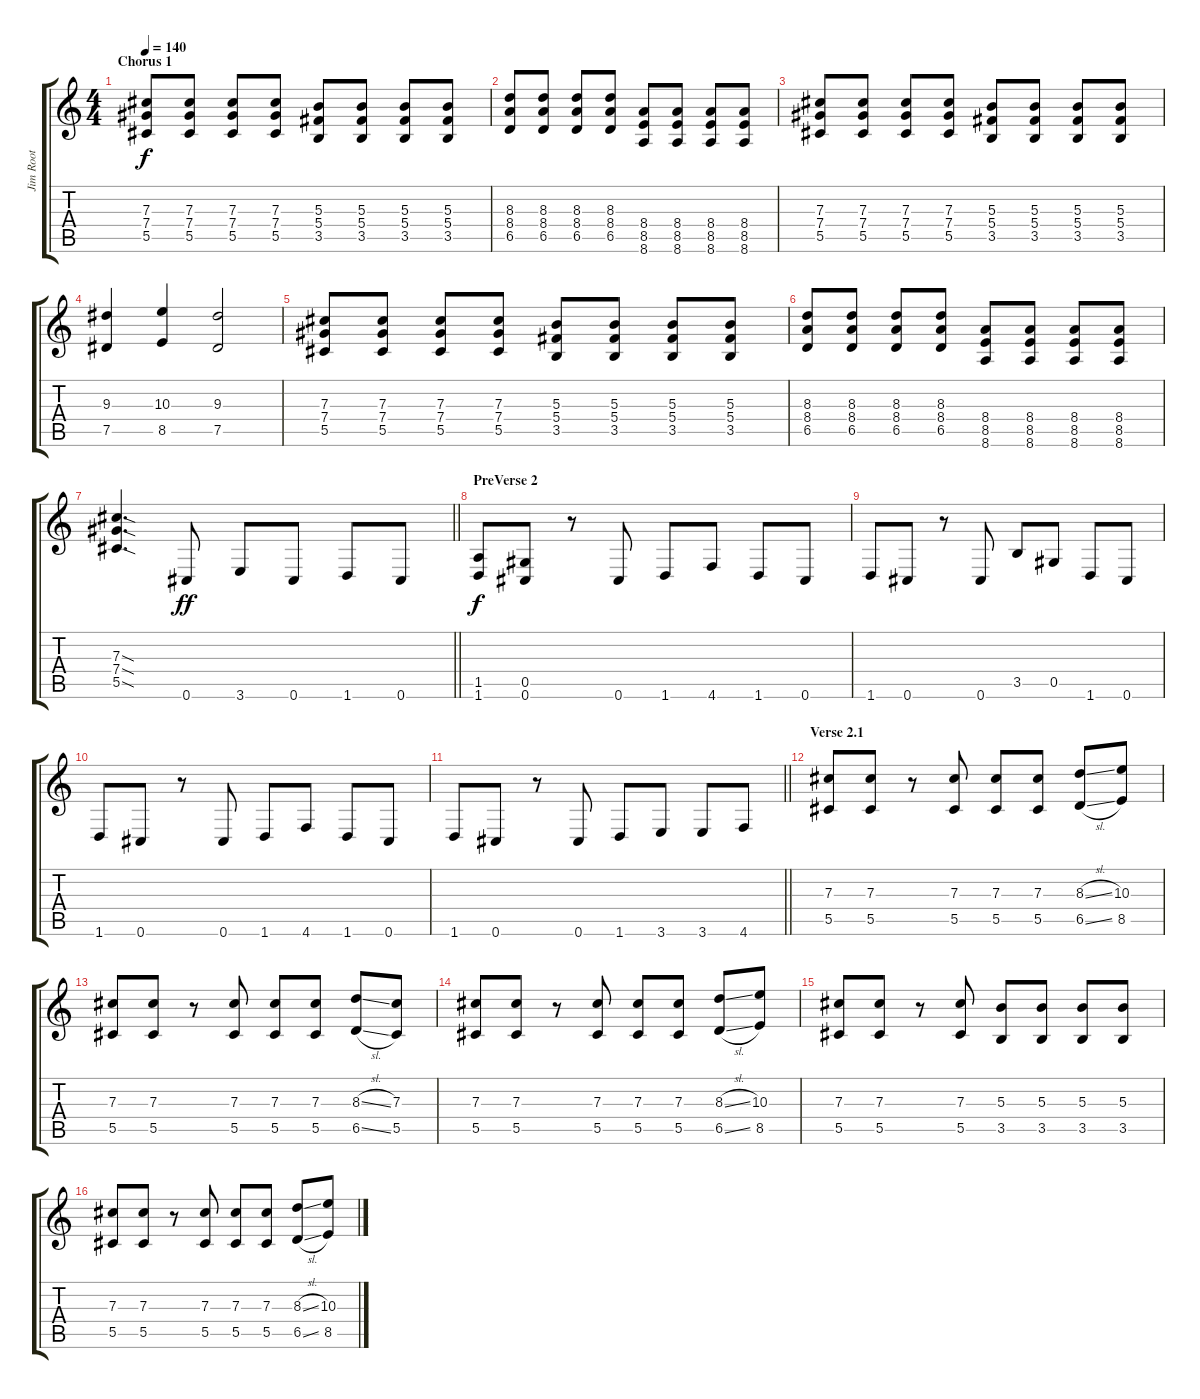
\track ("Jim Root" "Jim Root") {instrument distortionguitar}
\staff {score tabs}
\tuning (Eb4 Bb3 Gb3 Db3 Ab2 Db2) {hide}
\ts (4 4)
\section ("" "Chorus 1")
\tempo 140
\clef g2
\ks c
(7.3 7.4 5.5).8{dy f} (7.3 7.4 5.5).8 (7.3 7.4 5.5).8 (7.3 7.4 5.5).8 (5.3 5.4 3.5).8 (5.3 5.4 3.5).8 (5.3 5.4 3.5).8 (5.3 5.4 3.5).8 |
(8.3 8.4 6.5).8 (8.3 8.4 6.5).8 (8.3 8.4 6.5).8 (8.3 8.4 6.5).8 (8.4 8.5 8.6).8 (8.4 8.5 8.6).8 (8.4 8.5 8.6).8 (8.4 8.5 8.6).8 |
(7.3 7.4 5.5).8 (7.3 7.4 5.5).8 (7.3 7.4 5.5).8 (7.3 7.4 5.5).8 (5.3 5.4 3.5).8 (5.3 5.4 3.5).8 (5.3 5.4 3.5).8 (5.3 5.4 3.5).8 |
(9.3 7.5).4 (10.3 8.5).4 (9.3 7.5).2 |
(7.3 7.4 5.5).8 (7.3 7.4 5.5).8 (7.3 7.4 5.5).8 (7.3 7.4 5.5).8 (5.3 5.4 3.5).8 (5.3 5.4 3.5).8 (5.3 5.4 3.5).8 (5.3 5.4 3.5).8 |
(8.3 8.4 6.5).8 (8.3 8.4 6.5).8 (8.3 8.4 6.5).8 (8.3 8.4 6.5).8 (8.4 8.5 8.6).8 (8.4 8.5 8.6).8 (8.4 8.5 8.6).8 (8.4 8.5 8.6).8 |
\barLineRight lightlight
(7.3{sod} 7.4{sod} 5.5{sod}).4{d} 0.6.8{dy ff} 3.6.8 0.6.8 1.6.8 0.6.8 |
\section ("" "PreVerse 2")
(1.5 1.6).8{dy f volume 13} (0.5 0.6).8 r.8 0.6.8 1.6.8 4.6.8 1.6.8 0.6.8 |
1.6.8 0.6.8 r.8 0.6.8 3.5.8 0.5.8 1.6.8 0.6.8 |
1.6.8 0.6.8 r.8 0.6.8 1.6.8 4.6.8 1.6.8 0.6.8 |
\barLineRight lightlight
1.6.8 0.6.8 r.8 0.6.8 1.6.8 3.6.8 3.6.8 4.6.8 |
\section ("" "Verse 2.1")
(7.3 5.5).8{volume 8} (7.3 5.5).8 r.8 (7.3 5.5).8 (7.3 5.5).8 (7.3 5.5).8 (8.3{sl} 6.5{sl}).8 (10.3 8.5).8 |
(7.3 5.5).8 (7.3 5.5).8 r.8 (7.3 5.5).8 (7.3 5.5).8 (7.3 5.5).8 (8.3{sl} 6.5{sl}).8 (7.3 5.5).8 |
(7.3 5.5).8 (7.3 5.5).8 r.8 (7.3 5.5).8 (7.3 5.5).8 (7.3 5.5).8 (8.3{sl} 6.5{sl}).8 (10.3 8.5).8 |
(7.3 5.5).8 (7.3 5.5).8 r.8 (7.3 5.5).8 (5.3 3.5).8 (5.3 3.5).8 (5.3 3.5).8 (5.3 3.5).8 |
(7.3 5.5).8 (7.3 5.5).8 r.8 (7.3 5.5).8 (7.3 5.5).8 (7.3 5.5).8 (8.3{sl} 6.5{sl}).8 (10.3 8.5).8
